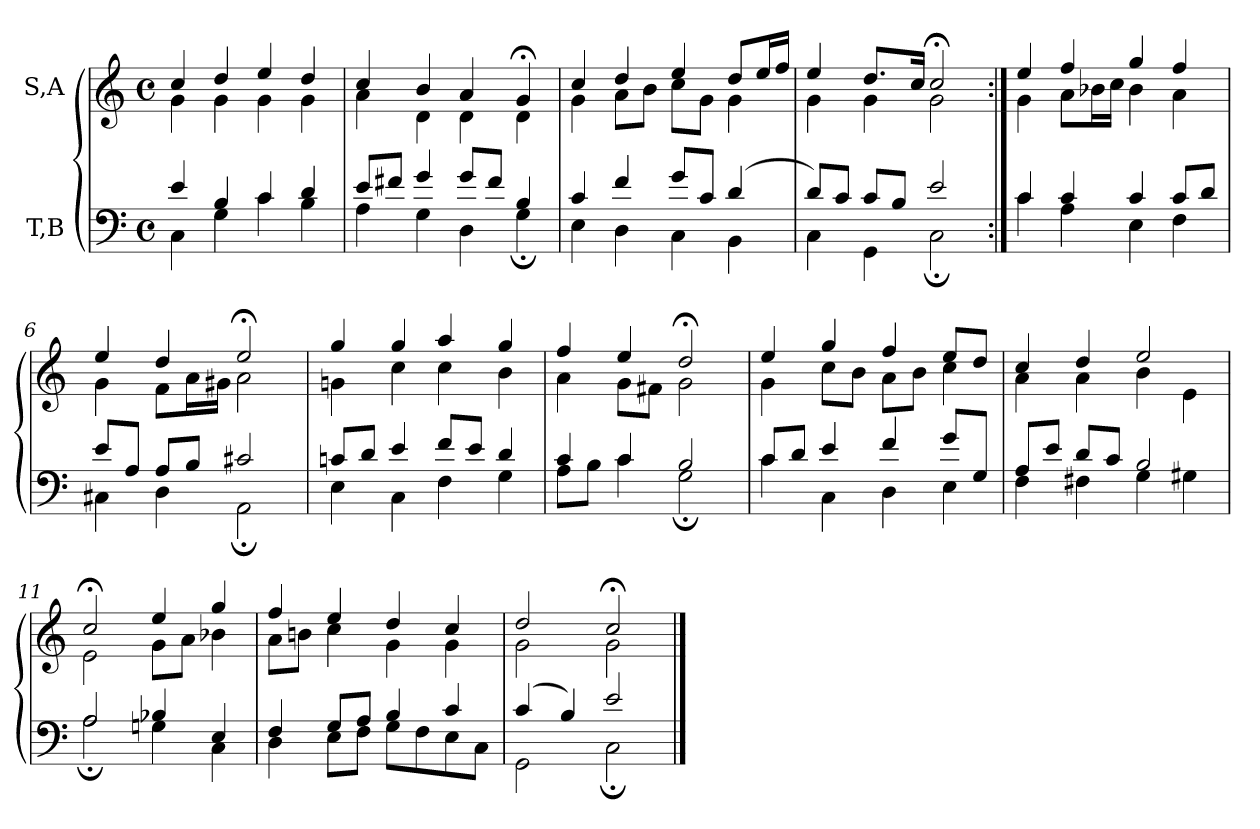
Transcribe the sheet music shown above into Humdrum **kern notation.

**kern	**kern
*part2	*part1
*staff2	*staff1
*I"T,B	*I"S,A
*clefF4	*clefG2
*k[]	*k[]
*M4/4	*M4/4
*met(c)	*met(c)
=1	=1
*^	*^
4e	4C	4cc	4g
4B	4G	4dd	4g
4c	4c	4ee	4g
4d	4B	4dd	4g
=2	=2	=2	=2
8eL	4A	4cc	4a
8f#XJ	.	.	.
4g	4G	4b	4d
8gL	4D	4a	4d
8f#J	.	.	.
4B	4G;	4g;<	4d
=3	=3	=3	=3
4c	4E	4cc	4g
4f	4D	4dd	8aL
.	.	.	8bJ
8gL	4C	4ee	8ccL
8cJ	.	.	8gJ
(>4d	4BB	8ddL	4g
.	.	16eeL	.
.	.	16ffJJ	.
=4	=4	=4	=4
8dL)	4C	4ee	4g
8cJ	.	.	.
8cL	4GG	8.ddL	4g
8BJ	.	.	.
.	.	16ccJk	.
2e	2C;	2cc;<	2g
=5:|!	=5:|!	=5:|!	=5:|!
4c	4c	4ee	4g
4c	4A	4ff	8aL
.	.	.	16b-XL
.	.	.	16ccJJ
4c	4E	4gg	4b-
8cL	4F	4ff	4a
8dJ	.	.	.
=6	=6	=6	=6
8eL	4C#X	4ee	4g
8AJ	.	.	.
8AL	4D	4dd	8fL
8BJ	.	.	16aL
.	.	.	16g#XJJ
2c#X	2AA;	2ee;<	2a
=7	=7	=7	=7
8cnL	4E	4gg	4gn
8dJ	.	.	.
4e	4C	4gg	4cc
8fL	4F	4aa	4cc
8eJ	.	.	.
4d	4G	4gg	4b
=8	=8	=8	=8
4c	8AL	4ff	4a
.	8BJ	.	.
4c	4c	4ee	8gL
.	.	.	8f#XJ
2B	2G;	2dd;<	2g
=9	=9	=9	=9
8cL	4c	4ee	4g
8dJ	.	.	.
4e	4C	4gg	8ccL
.	.	.	8bJ
4f	4D	4ff	8aL
.	.	.	8bJ
8gL	4E	8eeL	4cc
8GJ	.	8ddJ	.
=10	=10	=10	=10
8AL	4F	4cc	4a
8eJ	.	.	.
8dL	4F#X	4dd	4a
8cJ	.	.	.
2B	4G	2ee	4b
.	4G#X	.	4e
=11	=11	=11	=11
2A	2A;	2cc;<	2e
4B-X	4Gn	4ee	8gL
.	.	.	8aJ
4E	4C	4gg	4b-X
=12	=12	=12	=12
4F	4D	4ff	8aL
.	.	.	8bnJ
8GL	8EL	4ee	4cc
8AJ	8FJ	.	.
4B	8GL	4dd	4g
.	8F	.	.
4c	8E	4cc	4g
.	8CJ	.	.
=13	=13	=13	=13
(>4c	2GG	2dd	2g
4B)	.	.	.
2e	2C;	2cc;<	2g
*v	*v	*	*
*	*v	*v
==	==
*-	*-
